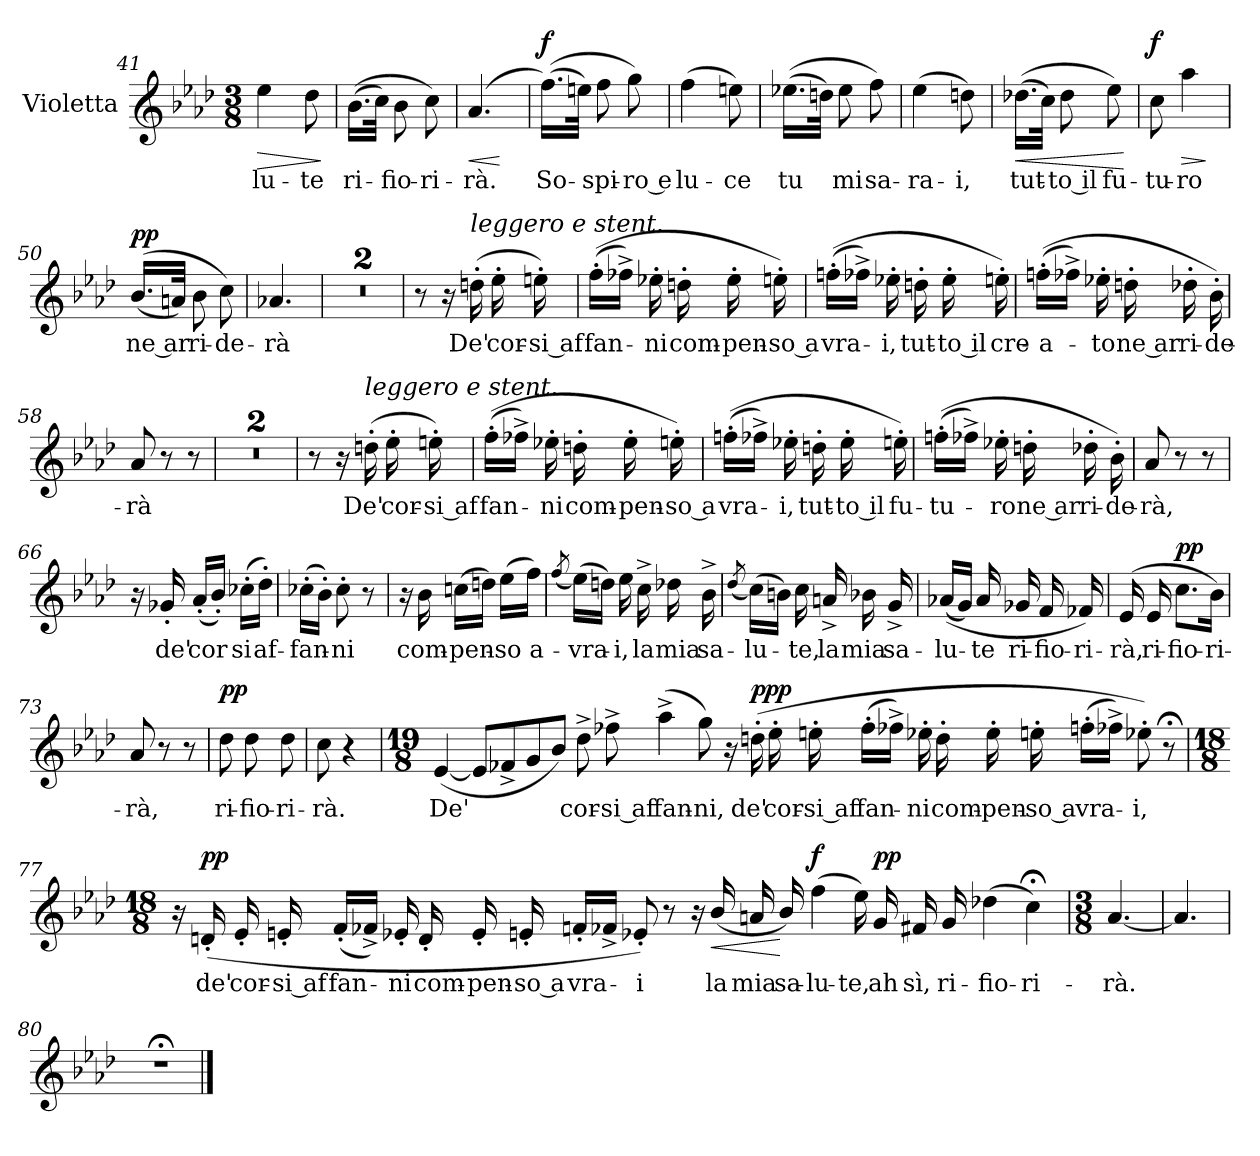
**kern	**text	**dynam
*part1	*part1	*part1
*staff1	*staff1	*staff1
*I"Violetta	*	*
*I'V.	*	*
*clefG2	*	*
*k[b-e-a-d-]	*	*
*M3/8	*	*
=41	=41	=41
!	!LO:LY:b	!LO:HP:b
4ee-\	-lu-	>
!	!LO:LY:b	!
8dd-\	-te	.
.	.	]
=42	=42	=42
!	!LO:LY:b	!
(>(>16.b-\LL	ri-	.
32cc\JJk)	.	.
!	!LO:LY:b	!
8b-\	-fio-	.
!	!LO:LY:b	!
8cc\)	-ri-	.
=43	=43	=43
!	!LO:LY:b	!LO:HP:b
(>4.a-/	-rà.	<
.	.	[
!!LO:PB:g=z
=44	=44	=44
!	!LO:LY:b	!LO:DY:a
(>(>16.ff\LL)	So-	f
32een\JJk)	.	.
!	!LO:LY:b	!
8ff\	-spi-	.
!	!LO:LY:b	!
8gg\)	ro e	.
=45	=45	=45
!	!LO:LY:b	!
(>4ff\	lu-	.
!	!LO:LY:b	!
8een\)	-ce	.
=46	=46	=46
!	!LO:LY:b	!
(>(>16.ee-X\LL	tu	.
32ddn\JJk)	.	.
!	!LO:LY:b	!
8ee-\	mi	.
!	!LO:LY:b	!
8ff\)	sa-	.
=47	=47	=47
!	!LO:LY:b	!
(>4ee-\	-ra-	.
!	!LO:LY:b	!
8ddn\)	-i,	.
=48	=48	=48
!	!LO:LY:b	!LO:HP:b
(>(>16.dd-X\LL	tut-	<
32cc\JJk)	.	.
!	!LO:LY:b	!
8dd-\	to il	.
!	!LO:LY:b	!
8ee-\)	fu-	.
.	.	[
=49	=49	=49
!	!LO:LY:b	!LO:DY:a
8cc\	-tu-	f
!	!LO:LY:b	!LO:HP:b
4aa-\	-ro	>
.	.	]
!!LO:LB:g=z
=50	=50	=50
!	!LO:LY:b	!LO:DY:a
(<(>16.b-/LL	ne ar	pp
32an/JJk)	.	.
!	!LO:LY:b	!
8b-\	-ri-	.
!	!LO:LY:b	!
8cc\)	-de-	.
=51	=51	=51
!	!LO:LY:b	!
4.a-X/	-rà	.
=52	=52	=52
4.r	.	.
=53	=53	=53
4.r	.	.
=54	=54	=54
8r	.	.
16r	.	.
!LO:TX:a:i:t=leggero e stent.	!	!
!	!LO:LY:b	!
(>16ddn'\	De'	.
!	!LO:LY:b	!
16ee-'\	cor-	.
!	!LO:LY:b	!
16een'\)	si af	.
!!LO:PB:g=z
=55	=55	=55
!	!LO:LY:b	!
(>(>16ff'\LL	-fan-	.
16ff-X^\JJ)	.	.
!	!LO:LY:b	!
16ee-X'\	-ni	.
!	!LO:LY:b	!
16ddn'\	com-	.
!	!LO:LY:b	!
16ee-'\	-pen-	.
!	!LO:LY:b	!
16een'\)	so a	.
=56	=56	=56
!	!LO:LY:b	!
(>(>16ffn'\LL	-vra-	.
16ff-X^\JJ)	.	.
!	!LO:LY:b	!
16ee-X'\	-i,	.
!	!LO:LY:b	!
16ddn'\	tut-	.
!	!LO:LY:b	!
16ee-'\	to il	.
!	!LO:LY:b	!
16een'\)	cre-	.
!!LO:LB:g=z
=57	=57	=57
!	!LO:LY:b	!
(>(>16ffn'\LL	-a-	.
16ff-X^\JJ)	.	.
!	!LO:LY:b	!
16ee-X'\	-to	.
!	!LO:LY:b	!
16ddn'\	ne ar	.
!	!LO:LY:b	!
16dd-X'\	-ri-	.
!	!LO:LY:b	!
16b-'\)	-de-	.
=58	=58	=58
!	!LO:LY:b	!
8a-/	-rà	.
8r	.	.
8r	.	.
=59	=59	=59
4.r	.	.
=60	=60	=60
4.r	.	.
!!LO:PB:g=z
=61	=61	=61
8r	.	.
16r	.	.
!LO:TX:a:i:t=leggero e stent.	!	!
!	!LO:LY:b	!
(>16ddn'\	De'	.
!	!LO:LY:b	!
16ee-'\	cor-	.
!	!LO:LY:b	!
16een'\)	si af	.
=62	=62	=62
!	!LO:LY:b	!
(>(>16ff'\LL	-fan-	.
16ff-X^\JJ)	.	.
!	!LO:LY:b	!
16ee-X'\	-ni	.
!	!LO:LY:b	!
16ddn'\	com-	.
!	!LO:LY:b	!
16ee-'\	-pen-	.
!	!LO:LY:b	!
16een'\)	so a	.
!!LO:LB:g=z
=63	=63	=63
!	!LO:LY:b	!
(>(>16ffn'\LL	-vra-	.
16ff-X^\JJ)	.	.
!	!LO:LY:b	!
16ee-X'\	-i,	.
!	!LO:LY:b	!
16ddn'\	tut-	.
!	!LO:LY:b	!
16ee-'\	to il	.
!	!LO:LY:b	!
16een'\)	fu-	.
=64	=64	=64
!	!LO:LY:b	!
(>(>16ffn'\LL	-tu-	.
16ff-X^\JJ)	.	.
!	!LO:LY:b	!
16ee-X'\	-ro	.
!	!LO:LY:b	!
16ddn'\	ne ar	.
!	!LO:LY:b	!
16dd-X'\	-ri-	.
!	!LO:LY:b	!
16b-'\)	-de-	.
=65	=65	=65
!	!LO:LY:b	!
8a-/	-rà,	.
8r	.	.
8r	.	.
!!LO:PB:g=z
=66	=66	=66
16r	.	.
!	!LO:LY:b	!
16g-X'/	de'	.
!	!LO:LY:b	!
(<16a-'/LL	cor	.
16b-'/JJ)	.	.
!	!LO:LY:b	!
(>16cc-X'\LL	si	.
!	!LO:LY:b	!
16dd-'\JJ)	af-	.
=67	=67	=67
!	!LO:LY:b	!
(>16cc-X'\LL	-fan-	.
16b-'\JJ)	.	.
!	!LO:LY:b	!
8cc-'\	-ni	.
8r	.	.
=68	=68	=68
16r	.	.
!	!LO:LY:b	!
16b-\	com-	.
!	!LO:LY:b	!
(>16ccn\LL	-pen-	.
16ddn\JJ)	.	.
!	!LO:LY:b	!
(>16ee-\LL	-so	.
!	!LO:LY:b	!
16ff\JJ)	a-	.
=69	=69	=69
(<8qff/	.	.
!	!LO:LY:b	!
(>16ee-\LL)	-vra-	.
16ddn\JJ)	.	.
!	!LO:LY:b	!
16ee-\	-i,	.
!	!LO:LY:b	!
16cc^\	la	.
!	!LO:LY:b	!
16dd-X\	mia	.
!	!LO:LY:b	!
16b-^\	sa-	.
!!LO:LB:g=z
=70	=70	=70
(<8qdd-/	.	.
!	!LO:LY:b	!
(>16cc\LL)	-lu-	.
16bn\JJ)	.	.
!	!LO:LY:b	!
16cc\	-te,	.
!	!LO:LY:b	!
16an^/	la	.
!	!LO:LY:b	!
16b-X\	mia	.
!	!LO:LY:b	!
16g^/	sa-	.
=71	=71	=71
!	!LO:LY:b	!
(<(>16a-X/LL	-lu-	.
16g/JJ)	.	.
!	!LO:LY:b	!
16a-/	-te	.
!	!LO:LY:b	!
16g-X/	ri-	.
!	!LO:LY:b	!
16f/	-fio-	.
!	!LO:LY:b	!
16f-X/)	-ri-	.
=72	=72	=72
!	!LO:LY:b	!
(>16e-/	-rà,	.
!	!LO:LY:b	!
16e-/	ri-	.
!	!LO:LY:b	!LO:DY:a
8.cc\L	-fio-	pp
!	!LO:LY:b	!
16b-\Jk)	-ri-	.
=73	=73	=73
!	!LO:LY:b	!
8a-/	-rà,	.
8r	.	.
8r	.	.
!!LO:LB:g=z
=74	=74	=74
!	!LO:LY:b	!LO:DY:a
8dd-\	ri-	pp
!	!LO:LY:b	!
8dd-\	-fio-	.
!	!LO:LY:b	!
8dd-\	-ri-	.
=75	=75	=75
!	!LO:LY:b	!
8cc\	-rà.	.
4r	.	.
!!LO:PB:g=z
=76	=76	=76
*M19/8	*	*
!	!LO:LY:b	!
(<[4e-/	De'	.
8e-/L]	.	.
8f-X^/	.	.
8g/	.	.
8b-/J)	.	.
!	!LO:LY:b	!
8dd-^\	cor-	.
!	!LO:LY:b	!
8ff-X^\	si af	.
!	!LO:LY:b	!
(>4aa-^\	-fan-	.
!	!LO:LY:b	!
8gg\)	-ni,	.
16r	.	.
!	!LO:LY:b	!LO:DY:a
(>16ddn'\	de'	ppp
!	!LO:LY:b	!
16ee-'\	cor-	.
!	!LO:LY:b	!
16een'\	si af	.
!	!LO:LY:b	!
(<16ff-'\LL	-fan-	.
16ff-X^\JJ)	.	.
!	!LO:LY:b	!
16ee-X'\	-ni	.
!	!LO:LY:b	!
16dd'\	com-	.
!	!LO:LY:b	!
16ee-'\	-pen-	.
!	!LO:LY:b	!
16een'\	so a	.
!	!LO:LY:b	!
(<16ffn'\LL	-vra-	.
16ff-X^\JJ)	.	.
!	!LO:LY:b	!
8ee-X'\)	-i,	.
8r;<	.	.
!!LO:LB:g=z
=77	=77	=77
*M18/8	*	*
16r	.	.
!	!LO:LY:b	!LO:DY:a
(>16dn'/	de'	pp
!	!LO:LY:b	!
16e-'/	cor-	.
!	!LO:LY:b	!
16en'/	si af	.
!	!LO:LY:b	!
(>16f'/LL	-fan-	.
16f-X^/JJ)	.	.
!	!LO:LY:b	!
16e-X'/	-ni	.
!	!LO:LY:b	!
16d'/	com-	.
!	!LO:LY:b	!
16e-'/	-pen-	.
!	!LO:LY:b	!
16en'/	so a	.
!	!LO:LY:b	!
16fn'/LL	-vra-	.
16f-X^/JJ	.	.
!	!LO:LY:b	!
8e-X'/)	-i	.
8r	.	.
16r	.	.
!	!LO:LY:b	!LO:HP:b
(<16b-/	la	<
!	!LO:LY:b	!
16an/	mia	.
!	!LO:LY:b	!
16b-/)	sa-	[
!	!LO:LY:b	!LO:DY:a
(>4ff\	-lu-	f
!	!LO:LY:b	!
16ee-\)	-te,	.
!	!LO:LY:b	!LO:DY:a
16g/	ah	pp
!	!LO:LY:b	!
16f#X/	sì,	.
!	!LO:LY:b	!
16g/	ri-	.
!	!LO:LY:b	!
(>4dd-X\	-fio-	.
!	!LO:LY:b	!
4cc;<\)	-ri-	.
!!LO:LB:g=z
=78	=78	=78
*M3/8	*	*
!	!LO:LY:b	!
[4.a-/	-rà.	.
=79	=79	=79
4.a-/]	.	.
=80	=80	=80
4.r;<	.	.
==	==	==
*-	*-	*-
